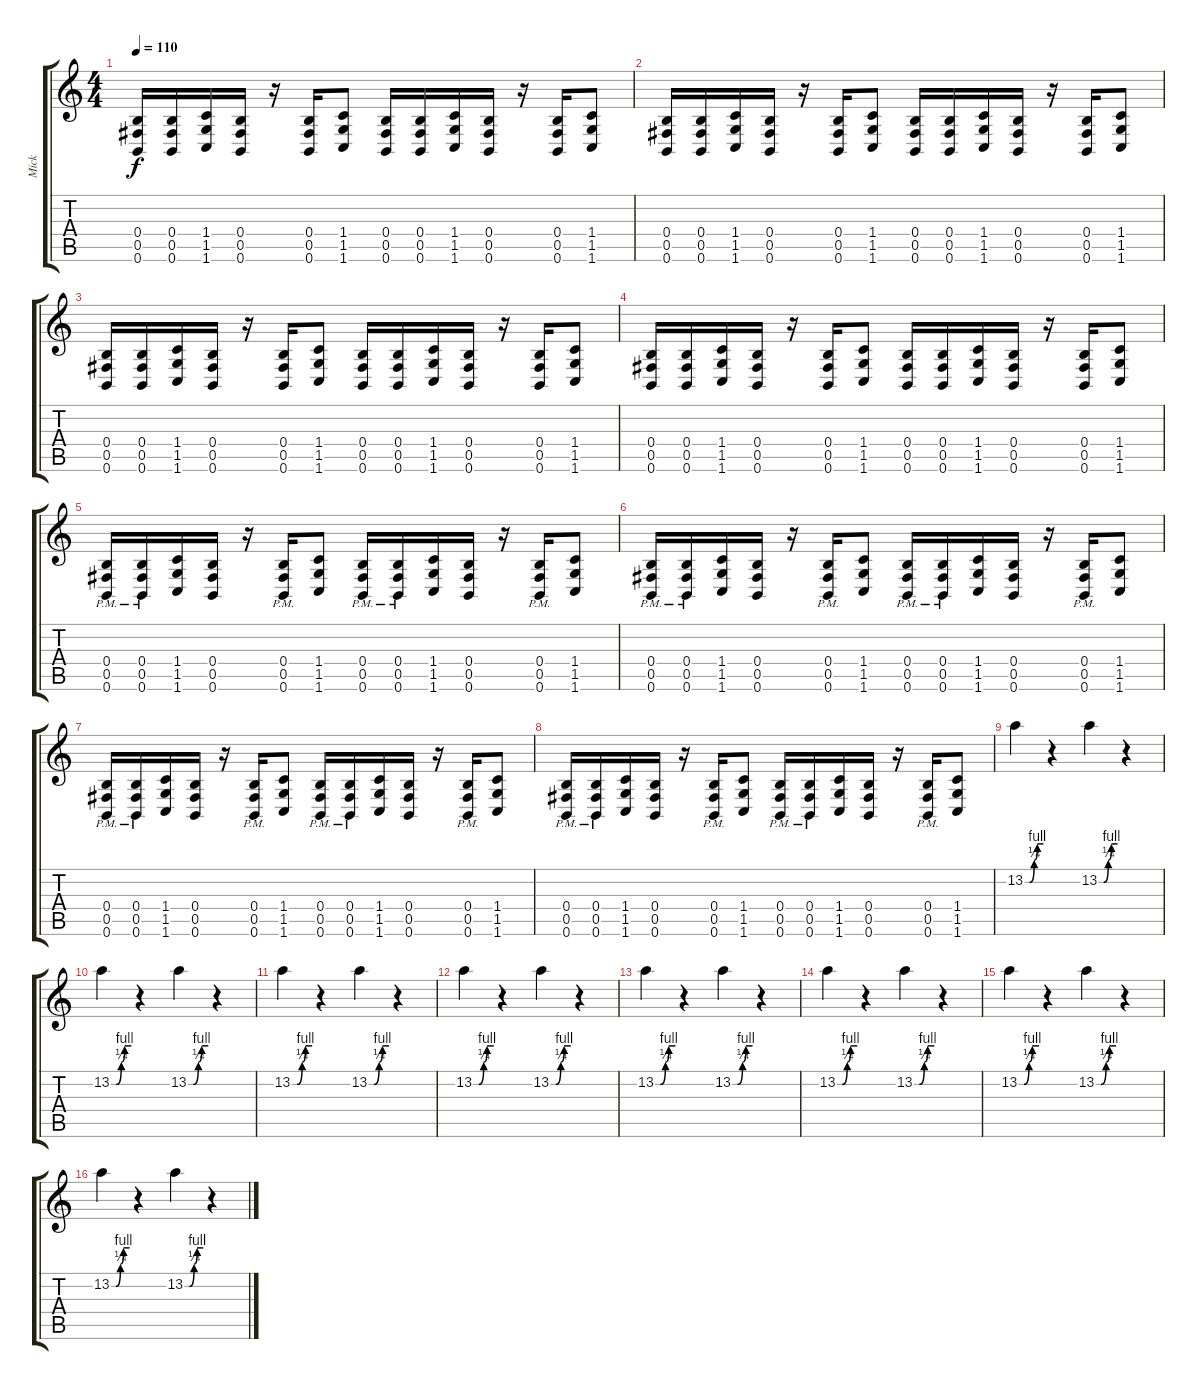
\track ("Mick" "Mick") {instrument distortionguitar}
\staff {score tabs}
\tuning (Db4 Ab3 E3 B2 Gb2 B1) {hide}
\ts (4 4)
\tempo 110
\clef g2
\ks c
(0.4 0.5 0.6).16{dy f} (0.4 0.5 0.6).16 (1.4 1.5 1.6).16 (0.4 0.5 0.6).16 r.16 (0.4 0.5 0.6).16 (1.4 1.5 1.6).8 (0.4 0.5 0.6).16 (0.4 0.5 0.6).16 (1.4 1.5 1.6).16 (0.4 0.5 0.6).16 r.16 (0.4 0.5 0.6).16 (1.4 1.5 1.6).8 |
(0.4 0.5 0.6).16 (0.4 0.5 0.6).16 (1.4 1.5 1.6).16 (0.4 0.5 0.6).16 r.16 (0.4 0.5 0.6).16 (1.4 1.5 1.6).8 (0.4 0.5 0.6).16 (0.4 0.5 0.6).16 (1.4 1.5 1.6).16 (0.4 0.5 0.6).16 r.16 (0.4 0.5 0.6).16 (1.4 1.5 1.6).8 |
(0.4 0.5 0.6).16 (0.4 0.5 0.6).16 (1.4 1.5 1.6).16 (0.4 0.5 0.6).16 r.16 (0.4 0.5 0.6).16 (1.4 1.5 1.6).8 (0.4 0.5 0.6).16 (0.4 0.5 0.6).16 (1.4 1.5 1.6).16 (0.4 0.5 0.6).16 r.16 (0.4 0.5 0.6).16 (1.4 1.5 1.6).8 |
(0.4 0.5 0.6).16 (0.4 0.5 0.6).16 (1.4 1.5 1.6).16 (0.4 0.5 0.6).16 r.16 (0.4 0.5 0.6).16 (1.4 1.5 1.6).8 (0.4 0.5 0.6).16 (0.4 0.5 0.6).16 (1.4 1.5 1.6).16 (0.4 0.5 0.6).16 r.16 (0.4 0.5 0.6).16 (1.4 1.5 1.6).8 |
(0.4{pm} 0.5{pm} 0.6{pm}).16 (0.4{pm} 0.5{pm} 0.6{pm}).16 (1.4 1.5 1.6).16 (0.4 0.5 0.6).16 r.16 (0.4{pm} 0.5{pm} 0.6{pm}).16 (1.4 1.5 1.6).8 (0.4{pm} 0.5{pm} 0.6{pm}).16 (0.4{pm} 0.5{pm} 0.6{pm}).16 (1.4 1.5 1.6).16 (0.4 0.5 0.6).16 r.16 (0.4{pm} 0.5{pm} 0.6{pm}).16 (1.4 1.5 1.6).8 |
(0.4{pm} 0.5{pm} 0.6{pm}).16 (0.4{pm} 0.5{pm} 0.6{pm}).16 (1.4 1.5 1.6).16 (0.4 0.5 0.6).16 r.16 (0.4{pm} 0.5{pm} 0.6{pm}).16 (1.4 1.5 1.6).8 (0.4{pm} 0.5{pm} 0.6{pm}).16 (0.4{pm} 0.5{pm} 0.6{pm}).16 (1.4 1.5 1.6).16 (0.4 0.5 0.6).16 r.16 (0.4{pm} 0.5{pm} 0.6{pm}).16 (1.4 1.5 1.6).8 |
(0.4{pm} 0.5{pm} 0.6{pm}).16 (0.4{pm} 0.5{pm} 0.6{pm}).16 (1.4 1.5 1.6).16 (0.4 0.5 0.6).16 r.16 (0.4{pm} 0.5{pm} 0.6{pm}).16 (1.4 1.5 1.6).8 (0.4{pm} 0.5{pm} 0.6{pm}).16 (0.4{pm} 0.5{pm} 0.6{pm}).16 (1.4 1.5 1.6).16 (0.4 0.5 0.6).16 r.16 (0.4{pm} 0.5{pm} 0.6{pm}).16 (1.4 1.5 1.6).8 |
(0.4{pm} 0.5{pm} 0.6{pm}).16 (0.4{pm} 0.5{pm} 0.6{pm}).16 (1.4 1.5 1.6).16 (0.4 0.5 0.6).16 r.16 (0.4{pm} 0.5{pm} 0.6{pm}).16 (1.4 1.5 1.6).8 (0.4{pm} 0.5{pm} 0.6{pm}).16 (0.4{pm} 0.5{pm} 0.6{pm}).16 (1.4 1.5 1.6).16 (0.4 0.5 0.6).16 r.16 (0.4{pm} 0.5{pm} 0.6{pm}).16 (1.4 1.5 1.6).8 |
13.2{be (custom 0 0 15 0 30 1 40 4 60 4)}.4 r.4 13.2{be (custom 0 0 15 0 30 1 40 4 60 4)}.4 r.4 |
13.2{be (custom 0 0 15 0 30 1 40 4 60 4)}.4 r.4 13.2{be (custom 0 0 15 0 30 1 40 4 60 4)}.4 r.4 |
13.2{be (custom 0 0 15 0 30 1 40 4 60 4)}.4 r.4 13.2{be (custom 0 0 15 0 30 1 40 4 60 4)}.4 r.4 |
13.2{be (custom 0 0 15 0 30 1 40 4 60 4)}.4 r.4 13.2{be (custom 0 0 15 0 30 1 40 4 60 4)}.4 r.4 |
13.2{be (custom 0 0 15 0 30 1 40 4 60 4)}.4 r.4 13.2{be (custom 0 0 15 0 30 1 40 4 60 4)}.4 r.4 |
13.2{be (custom 0 0 15 0 30 1 40 4 60 4)}.4 r.4 13.2{be (custom 0 0 15 0 30 1 40 4 60 4)}.4 r.4 |
13.2{be (custom 0 0 15 0 30 1 40 4 60 4)}.4 r.4 13.2{be (custom 0 0 15 0 30 1 40 4 60 4)}.4 r.4 |
13.2{be (custom 0 0 15 0 30 1 40 4 60 4)}.4 r.4 13.2{be (custom 0 0 15 0 30 1 40 4 60 4)}.4 r.4
